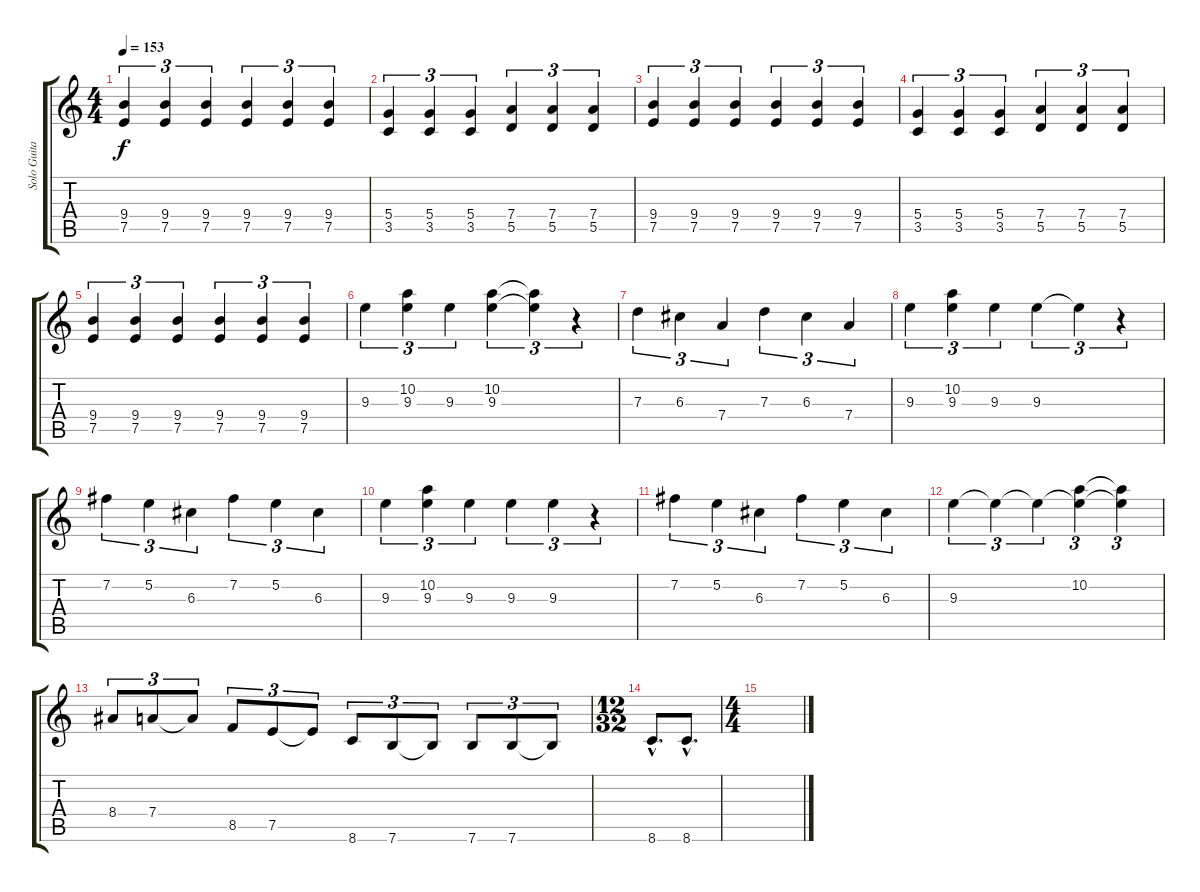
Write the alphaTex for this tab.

\track ("Solo Guitar" "Solo Guita") {instrument overdrivenguitar}
\staff {score tabs}
\tuning (E4 B3 G3 D3 A2 E2) {hide}
\ts (4 4)
\tempo 153
\clef g2
\ks c
(9.4 7.5).4{tu (3 2) dy f} (9.4 7.5).4{tu (3 2)} (9.4 7.5).4{tu (3 2)} (9.4 7.5).4{tu (3 2)} (9.4 7.5).4{tu (3 2)} (9.4 7.5).4{tu (3 2)} |
(5.4 3.5).4{tu (3 2)} (5.4 3.5).4{tu (3 2)} (5.4 3.5).4{tu (3 2)} (7.4 5.5).4{tu (3 2)} (7.4 5.5).4{tu (3 2)} (7.4 5.5).4{tu (3 2)} |
(9.4 7.5).4{tu (3 2)} (9.4 7.5).4{tu (3 2)} (9.4 7.5).4{tu (3 2)} (9.4 7.5).4{tu (3 2)} (9.4 7.5).4{tu (3 2)} (9.4 7.5).4{tu (3 2)} |
(5.4 3.5).4{tu (3 2)} (5.4 3.5).4{tu (3 2)} (5.4 3.5).4{tu (3 2)} (7.4 5.5).4{tu (3 2)} (7.4 5.5).4{tu (3 2)} (7.4 5.5).4{tu (3 2)} |
(9.4 7.5).4{tu (3 2)} (9.4 7.5).4{tu (3 2)} (9.4 7.5).4{tu (3 2)} (9.4 7.5).4{tu (3 2)} (9.4 7.5).4{tu (3 2)} (9.4 7.5).4{tu (3 2)} |
9.3.4{tu (3 2)} (10.2 9.3).4{tu (3 2)} 9.3.4{tu (3 2)} (10.2 9.3).4{tu (3 2)} (10.2{t} 9.3{t}).4{tu (3 2)} r.4{tu (3 2)} |
7.3.4{tu (3 2)} 6.3.4{tu (3 2)} 7.4.4{tu (3 2)} 7.3.4{tu (3 2)} 6.3.4{tu (3 2)} 7.4.4{tu (3 2)} |
9.3.4{tu (3 2)} (10.2 9.3).4{tu (3 2)} 9.3.4{tu (3 2)} 9.3.4{tu (3 2)} 9.3{t}.4{tu (3 2)} r.4{tu (3 2)} |
7.2.4{tu (3 2)} 5.2.4{tu (3 2)} 6.3.4{tu (3 2)} 7.2.4{tu (3 2)} 5.2.4{tu (3 2)} 6.3.4{tu (3 2)} |
9.3.4{tu (3 2)} (10.2 9.3).4{tu (3 2)} 9.3.4{tu (3 2)} 9.3.4{tu (3 2)} 9.3.4{tu (3 2)} r.4{tu (3 2)} |
7.2.4{tu (3 2)} 5.2.4{tu (3 2)} 6.3.4{tu (3 2)} 7.2.4{tu (3 2)} 5.2.4{tu (3 2)} 6.3.4{tu (3 2)} |
9.3.4{tu (3 2)} 9.3{t}.4{tu (3 2)} 9.3{t}.4{tu (3 2)} (10.2 9.3{t}).4{tu (3 2)} (10.2{t} 9.3{t}).4{tu (3 2)} |
8.4.8{tu (3 2)} 7.4.8{tu (3 2)} 7.4{t}.8{tu (3 2)} 8.5.8{tu (3 2)} 7.5.8{tu (3 2)} 7.5{t}.8{tu (3 2)} 8.6.8{tu (3 2)} 7.6.8{tu (3 2)} 7.6{t}.8{tu (3 2)} 7.6.8{tu (3 2)} 7.6.8{tu (3 2)} 7.6{t}.8{tu (3 2)} |
\ts (12 32)
8.6{hac}.8{d} 8.6{hac}.8{d} |
\ts (4 4)
